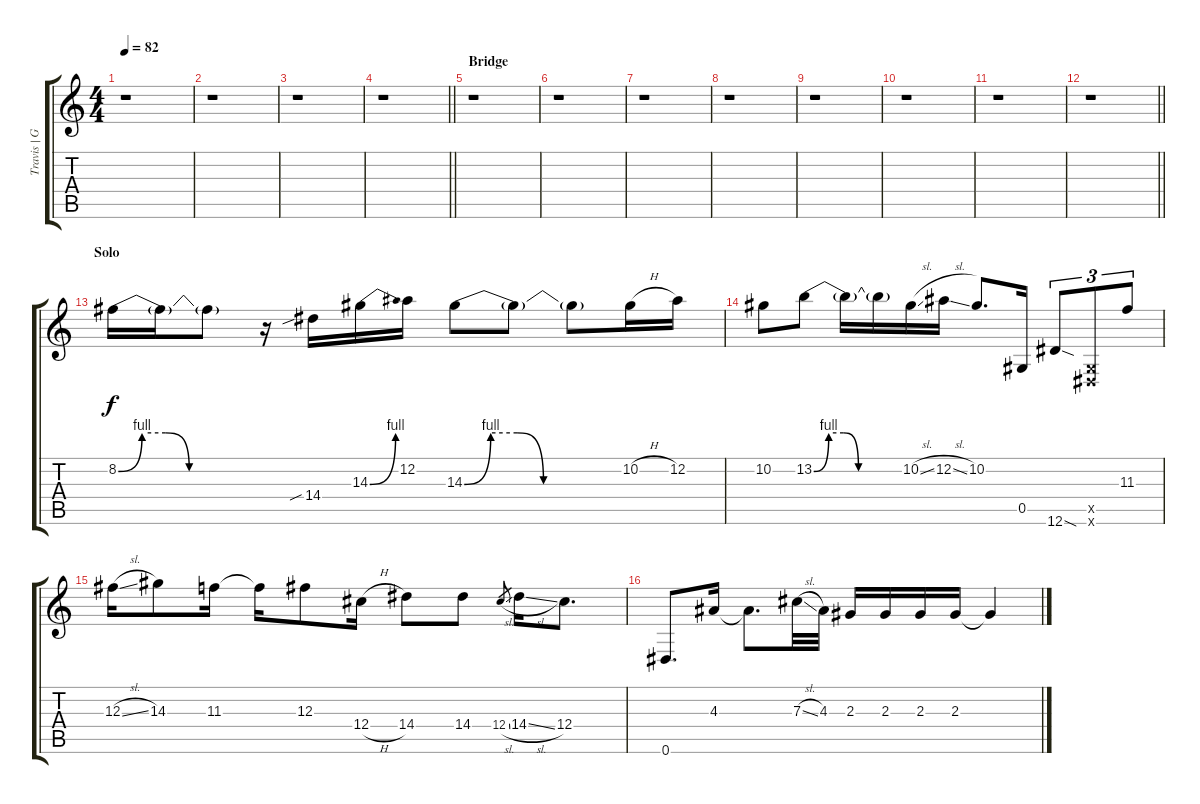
\track ("Travis | Gtr. 3 ( talk-box)" "Travis | G") {instrument overdrivenguitar}
\staff {score tabs}
\tuning (Eb4 Bb3 Gb3 Db3 Ab2 Eb2) {hide}
\ts (4 4)
\tempo 82
\clef g2
\ks c
r.1{dy f} |
r.1 |
r.1 |
\barLineRight lightlight
r.1 |
\section ("" "Bridge")
r.1 |
r.1 |
r.1 |
r.1 |
r.1 |
r.1 |
r.1 |
\barLineRight lightlight
r.1 |
\section ("" "Solo")
8.2{be (custom 0 0 10 4 20 4 30 0 60 0)}.16 8.2{t}.16 8.2{t}.8 r.16 14.4{sib}.16 14.3{be (bend 0 0 60 4)}.16 12.2.16 14.3{be (custom 0 0 10 4 20 4 30 0 60 0)}.8 14.3{t}.8 14.3{t}.8 10.2{h}.16 12.2.16 |
10.2.8 13.2{be (custom 0 0 10 4 20 4 30 0 60 0)}.8 13.2{t}.16 13.2{t}.16 10.2{sl}.16 12.2{sl}.16 10.2.8{d} 0.5.16 12.6{sod}.8{tu (3 2)} (0.5{x} 0.6{x}).8{tu (3 2)} 11.3.8{tu (3 2)} |
12.3{sl}.16 14.3.8 11.3.16 11.3{t}.16 12.3.8 12.4{h}.16 14.4.8 14.4.8 12.4{sl}.8{gr} 14.4{sl}.16 12.4.8{d} |
0.6.8{d} 4.3.16 4.3{t}.8{d} 7.3{sl}.32 4.3.32 2.3.16 2.3.16 2.3.16 2.3.16 2.3{t}.4
